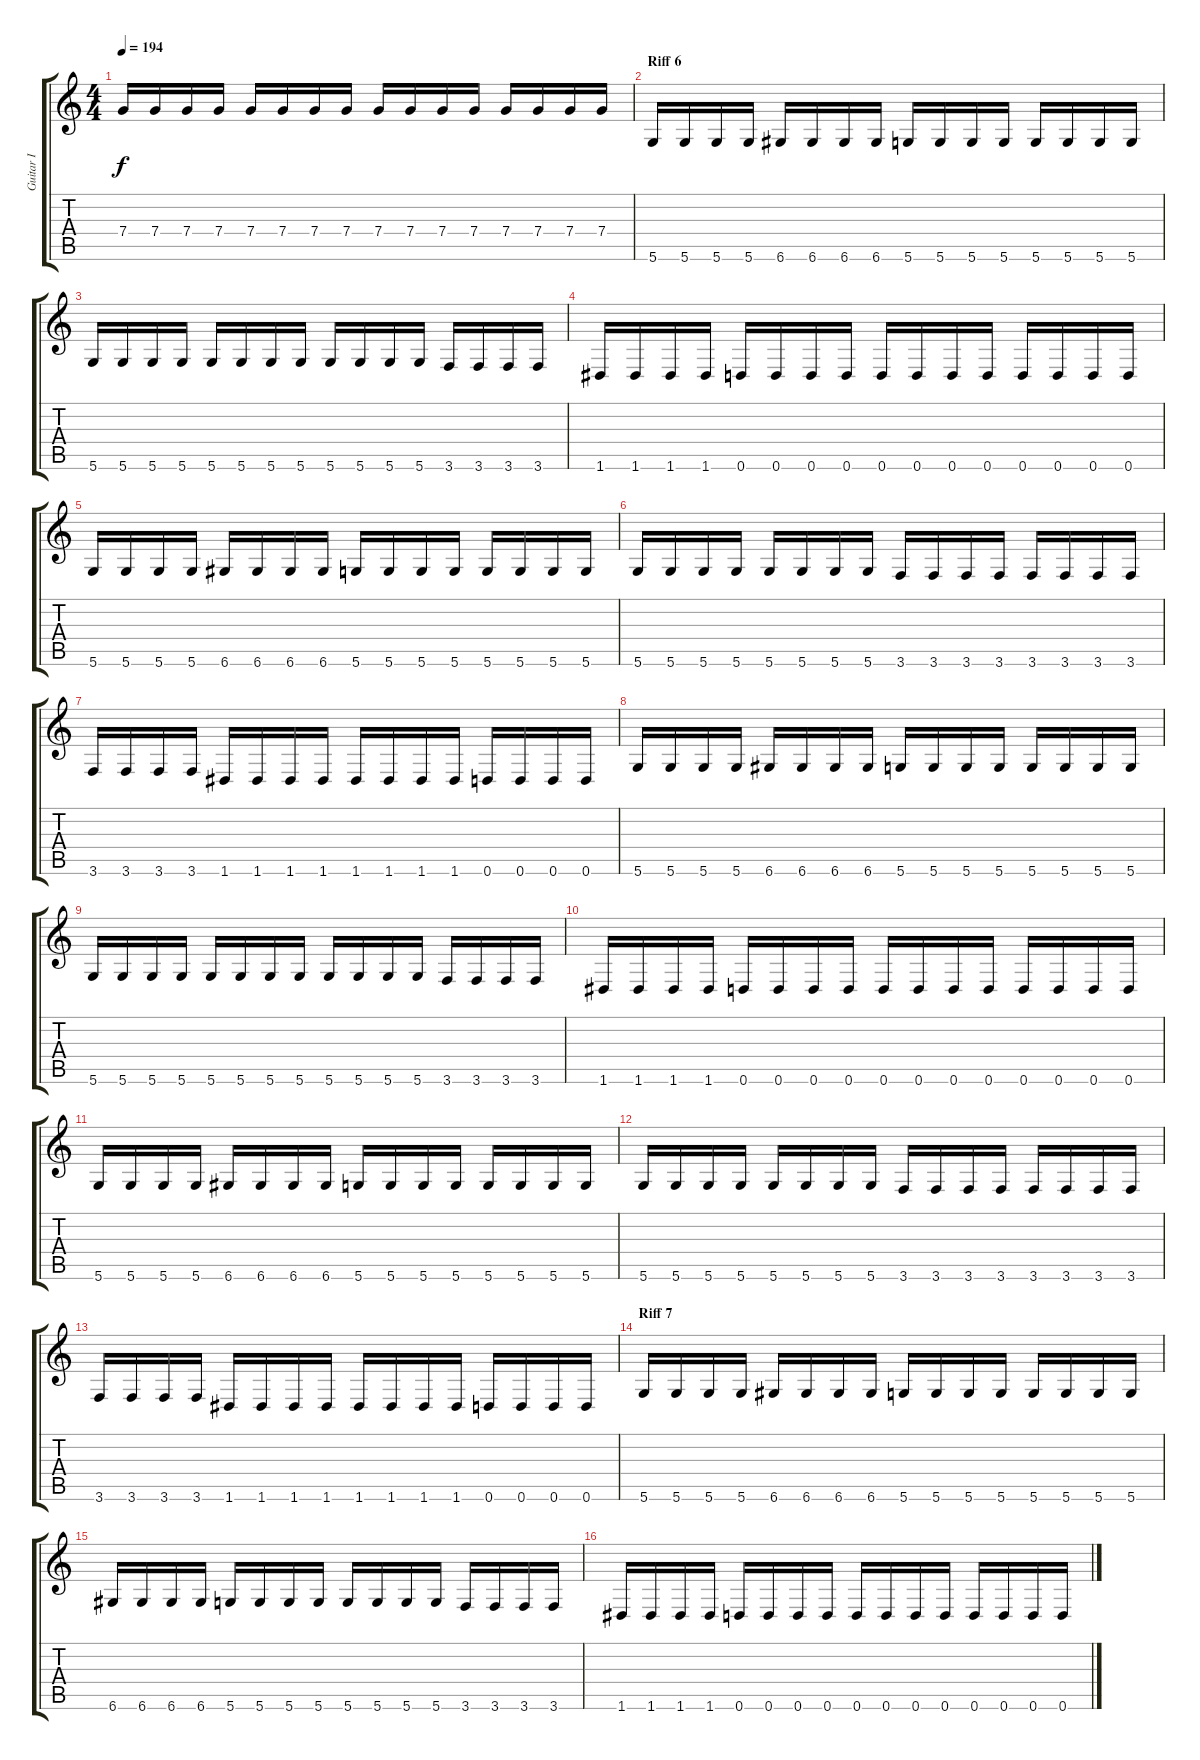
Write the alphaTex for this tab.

\track ("Guitar I" "Guitar I") {instrument distortionguitar}
\staff {score tabs}
\tuning (D4 A3 F3 C3 G2 D2) {hide}
\ts (4 4)
\tempo 194
\clef g2
\ks c
7.4.16{dy f} 7.4.16 7.4.16 7.4.16 7.4.16 7.4.16 7.4.16 7.4.16 7.4.16 7.4.16 7.4.16 7.4.16 7.4.16 7.4.16 7.4.16 7.4.16 |
\section ("" "Riff 6")
5.6.16 5.6.16 5.6.16 5.6.16 6.6.16 6.6.16 6.6.16 6.6.16 5.6.16 5.6.16 5.6.16 5.6.16 5.6.16 5.6.16 5.6.16 5.6.16 |
5.6.16 5.6.16 5.6.16 5.6.16 5.6.16 5.6.16 5.6.16 5.6.16 5.6.16 5.6.16 5.6.16 5.6.16 3.6.16 3.6.16 3.6.16 3.6.16 |
1.6.16 1.6.16 1.6.16 1.6.16 0.6.16 0.6.16 0.6.16 0.6.16 0.6.16 0.6.16 0.6.16 0.6.16 0.6.16 0.6.16 0.6.16 0.6.16 |
5.6.16 5.6.16 5.6.16 5.6.16 6.6.16 6.6.16 6.6.16 6.6.16 5.6.16 5.6.16 5.6.16 5.6.16 5.6.16 5.6.16 5.6.16 5.6.16 |
5.6.16 5.6.16 5.6.16 5.6.16 5.6.16 5.6.16 5.6.16 5.6.16 3.6.16 3.6.16 3.6.16 3.6.16 3.6.16 3.6.16 3.6.16 3.6.16 |
3.6.16 3.6.16 3.6.16 3.6.16 1.6.16 1.6.16 1.6.16 1.6.16 1.6.16 1.6.16 1.6.16 1.6.16 0.6.16 0.6.16 0.6.16 0.6.16 |
5.6.16 5.6.16 5.6.16 5.6.16 6.6.16 6.6.16 6.6.16 6.6.16 5.6.16 5.6.16 5.6.16 5.6.16 5.6.16 5.6.16 5.6.16 5.6.16 |
5.6.16 5.6.16 5.6.16 5.6.16 5.6.16 5.6.16 5.6.16 5.6.16 5.6.16 5.6.16 5.6.16 5.6.16 3.6.16 3.6.16 3.6.16 3.6.16 |
1.6.16 1.6.16 1.6.16 1.6.16 0.6.16 0.6.16 0.6.16 0.6.16 0.6.16 0.6.16 0.6.16 0.6.16 0.6.16 0.6.16 0.6.16 0.6.16 |
5.6.16 5.6.16 5.6.16 5.6.16 6.6.16 6.6.16 6.6.16 6.6.16 5.6.16 5.6.16 5.6.16 5.6.16 5.6.16 5.6.16 5.6.16 5.6.16 |
5.6.16 5.6.16 5.6.16 5.6.16 5.6.16 5.6.16 5.6.16 5.6.16 3.6.16 3.6.16 3.6.16 3.6.16 3.6.16 3.6.16 3.6.16 3.6.16 |
3.6.16 3.6.16 3.6.16 3.6.16 1.6.16 1.6.16 1.6.16 1.6.16 1.6.16 1.6.16 1.6.16 1.6.16 0.6.16 0.6.16 0.6.16 0.6.16 |
\section ("" "Riff 7")
5.6.16 5.6.16 5.6.16 5.6.16 6.6.16 6.6.16 6.6.16 6.6.16 5.6.16 5.6.16 5.6.16 5.6.16 5.6.16 5.6.16 5.6.16 5.6.16 |
6.6.16 6.6.16 6.6.16 6.6.16 5.6.16 5.6.16 5.6.16 5.6.16 5.6.16 5.6.16 5.6.16 5.6.16 3.6.16 3.6.16 3.6.16 3.6.16 |
1.6.16 1.6.16 1.6.16 1.6.16 0.6.16 0.6.16 0.6.16 0.6.16 0.6.16 0.6.16 0.6.16 0.6.16 0.6.16 0.6.16 0.6.16 0.6.16
